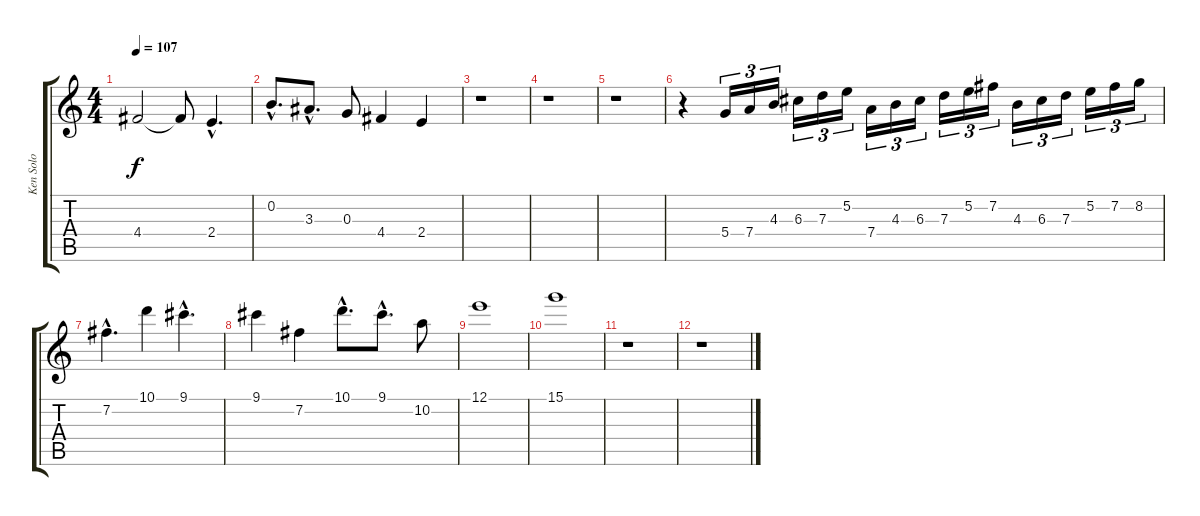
\track ("Ken Solo" "Ken Solo") {instrument distortionguitar}
\staff {score tabs}
\tuning (E4 B3 G3 D3 A2 E2) {hide}
\ts (4 4)
\tempo 107
\clef g2
\ks c
4.4.2{dy f} 4.4{t}.8 2.4{hac}.4{d} |
0.2{hac}.8{d} 3.3{hac}.8{d} 0.3.8 4.4.4 2.4.4 |
r.1 |
r.1 |
r.1 |
r.4 5.4.16{tu (3 2)} 7.4.16{tu (3 2)} 4.3.16{tu (3 2)} 6.3.16{tu (3 2)} 7.3.16{tu (3 2)} 5.2.16{tu (3 2)} 7.4.16{tu (3 2)} 4.3.16{tu (3 2)} 6.3.16{tu (3 2)} 7.3.16{tu (3 2)} 5.2.16{tu (3 2)} 7.2.16{tu (3 2)} 4.3.16{tu (3 2)} 6.3.16{tu (3 2)} 7.3.16{tu (3 2)} 5.2.16{tu (3 2)} 7.2.16{tu (3 2)} 8.2.16{tu (3 2)} |
7.2{hac}.4{d} 10.1.4 9.1{hac}.4{d} |
9.1.4 7.2.4 10.1{hac}.8{d} 9.1{hac}.8{d} 10.2.8 |
12.1.1 |
15.1.1 |
r.1 |
r.1
